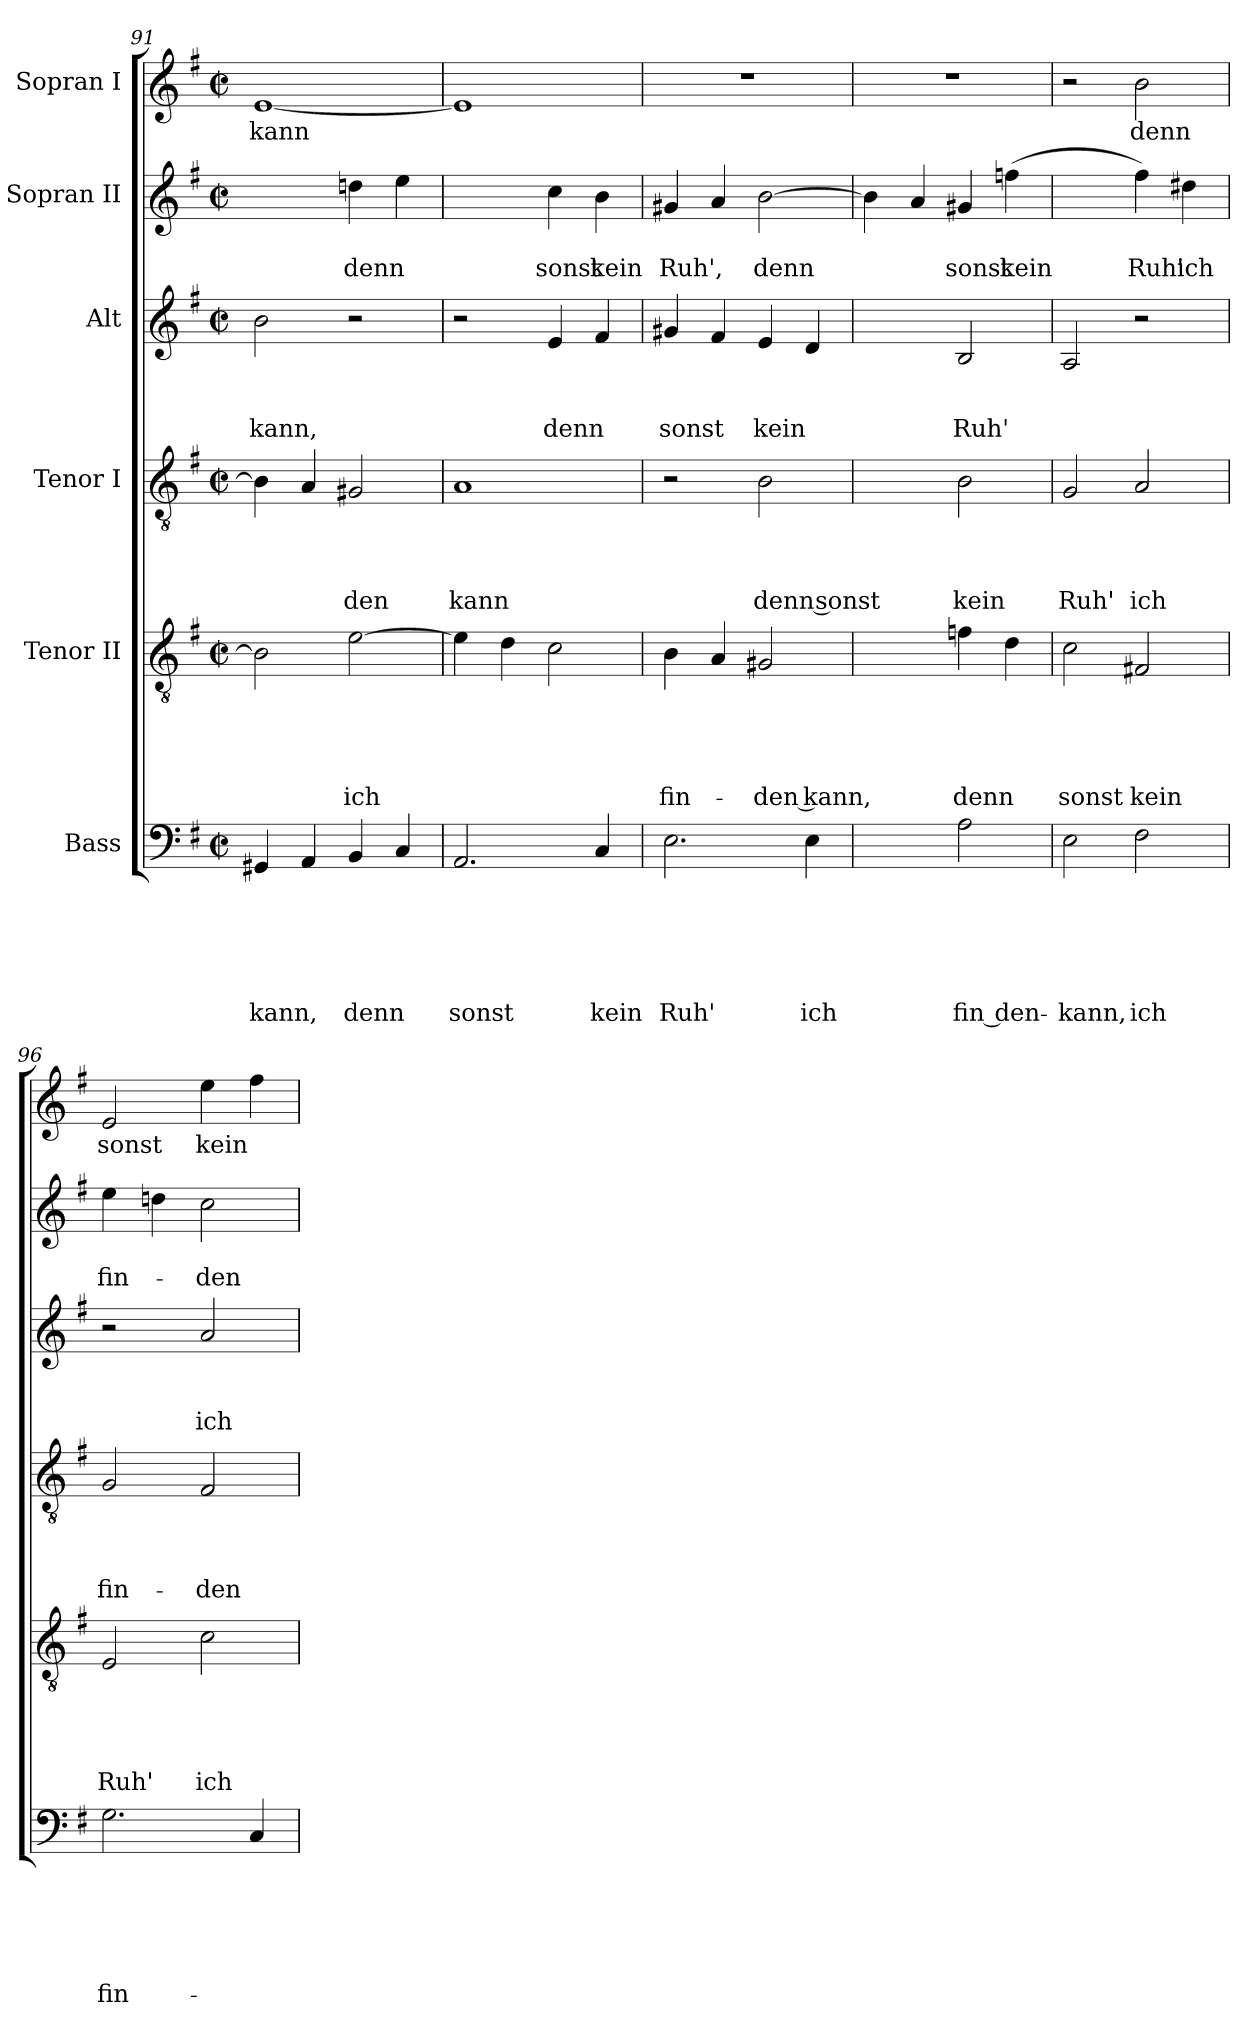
**kern	**text	**text	**text	**text	**text	**text	**kern	**text	**text	**text	**text	**text	**kern	**text	**text	**text	**text	**kern	**text	**text	**text	**kern	**text	**text	**kern	**text
*part6	*part6	*part6	*part6	*part6	*part6	*part6	*part5	*part5	*part5	*part5	*part5	*part5	*part4	*part4	*part4	*part4	*part4	*part3	*part3	*part3	*part3	*part2	*part2	*part2	*part1	*part1
*staff6	*staff6	*staff6	*staff6	*staff6	*staff6	*staff6	*staff5	*staff5	*staff5	*staff5	*staff5	*staff5	*staff4	*staff4	*staff4	*staff4	*staff4	*staff3	*staff3	*staff3	*staff3	*staff2	*staff2	*staff2	*staff1	*staff1
*I"Bass	*	*	*	*	*	*	*I"Tenor II	*	*	*	*	*	*I"Tenor I	*	*	*	*	*I"Alt	*	*	*	*I"Sopran II	*	*	*I"Sopran I	*
*clefF4	*	*	*	*	*	*	*clefGv2	*	*	*	*	*	*clefGv2	*	*	*	*	*clefG2	*	*	*	*clefG2	*	*	*clefG2	*
*k[f#]	*	*	*	*	*	*	*k[f#]	*	*	*	*	*	*k[f#]	*	*	*	*	*k[f#]	*	*	*	*k[f#]	*	*	*k[f#]	*
*G:	*	*	*	*	*	*	*G:	*	*	*	*	*	*G:	*	*	*	*	*G:	*	*	*	*G:	*	*	*G:	*
*M2/2	*	*	*	*	*	*	*M2/2	*	*	*	*	*	*M2/2	*	*	*	*	*M2/2	*	*	*	*M2/2	*	*	*M2/2	*
*met(c|)	*	*	*	*	*	*	*met(c|)	*	*	*	*	*	*met(c|)	*	*	*	*	*met(c|)	*	*	*	*met(c|)	*	*	*met(c|)	*
=91	=91	=91	=91	=91	=91	=91	=91	=91	=91	=91	=91	=91	=91	=91	=91	=91	=91	=91	=91	=91	=91	=91	=91	=91	=91	=91
!	!	!	!	!	!	!LO:LY:b	!	!	!	!	!	!	!	!	!	!	!	!	!	!	!LO:LY:b	!	!	!	!	!LO:LY:b
4GG#X/	.	.	.	.	.	kann,	2B\]	.	.	.	.	.	4B\]	.	.	.	.	2b\	.	.	kann,	2ryy	.	.	[<1e	kann
4AA/	.	.	.	.	.	.	.	.	.	.	.	.	4A/	.	.	.	.	.	.	.	.	.	.	.	.	.
!	!	!	!	!	!	!LO:LY:b	!	!	!	!	!	!LO:LY:b	!	!	!	!	!LO:LY:b	!	!	!	!	!	!	!LO:LY:b	!	!
4BB/	.	.	.	.	.	denn	[>2e\	.	.	.	.	ich	2G#X/	.	.	.	-den	2r	.	.	.	4ddn\	.	denn	.	.
4C/	.	.	.	.	.	.	.	.	.	.	.	.	.	.	.	.	.	.	.	.	.	4ee\	.	.	.	.
=92	=92	=92	=92	=92	=92	=92	=92	=92	=92	=92	=92	=92	=92	=92	=92	=92	=92	=92	=92	=92	=92	=92	=92	=92	=92	=92
!	!	!	!	!	!	!LO:LY:b	!	!	!	!	!	!	!	!	!	!	!LO:LY:b	!	!	!	!	!	!	!	!	!
2.AA/	.	.	.	.	.	sonst	4e\]	.	.	.	.	.	1A	.	.	.	kann	2r	.	.	.	2ryy	.	.	1e]	.
.	.	.	.	.	.	.	4d\	.	.	.	.	.	.	.	.	.	.	.	.	.	.	.	.	.	.	.
!	!	!	!	!	!	!	!	!	!	!	!	!	!	!	!	!	!	!	!	!	!LO:LY:b	!	!	!LO:LY:b	!	!
.	.	.	.	.	.	.	2c\	.	.	.	.	.	.	.	.	.	.	4e/	.	.	denn	4cc\	.	sonst	.	.
!	!	!	!	!	!	!LO:LY:b	!	!	!	!	!	!	!	!	!	!	!	!	!	!	!	!	!	!LO:LY:b	!	!
4C/	.	.	.	.	.	kein	.	.	.	.	.	.	.	.	.	.	.	4f#/	.	.	.	4b\	.	kein	.	.
=93	=93	=93	=93	=93	=93	=93	=93	=93	=93	=93	=93	=93	=93	=93	=93	=93	=93	=93	=93	=93	=93	=93	=93	=93	=93	=93
!	!	!	!	!	!	!LO:LY:b	!	!	!	!	!	!LO:LY:b	!	!	!	!	!	!	!	!	!LO:LY:b	!	!	!LO:LY:b	!	!
2.E\	.	.	.	.	.	Ruh'	4B\	.	.	.	.	fin-	2r	.	.	.	.	4g#X/	.	.	sonst	4g#X/	.	Ruh',	1r	.
.	.	.	.	.	.	.	4A/	.	.	.	.	.	.	.	.	.	.	4f#/	.	.	.	4a/	.	.	.	.
!	!	!	!	!	!	!	!	!	!	!	!	!LO:LY:b	!	!	!	!	!LO:LY:b	!	!	!	!LO:LY:b	!	!	!LO:LY:b	!	!
.	.	.	.	.	.	.	2G#X/	.	.	.	.	-den kann,	2B\	.	.	.	denn sonst	4e/	.	.	kein	[>2b\	.	denn	.	.
!	!	!	!	!	!	!LO:LY:b	!	!	!	!	!	!	!	!	!	!	!	!	!	!	!	!	!	!	!	!
4E\	.	.	.	.	.	ich	.	.	.	.	.	.	.	.	.	.	.	4d/	.	.	.	.	.	.	.	.
=94	=94	=94	=94	=94	=94	=94	=94	=94	=94	=94	=94	=94	=94	=94	=94	=94	=94	=94	=94	=94	=94	=94	=94	=94	=94	=94
2ryy	.	.	.	.	.	.	2ryy	.	.	.	.	.	2ryy	.	.	.	.	2ryy	.	.	.	4b\]	.	.	1r	.
.	.	.	.	.	.	.	.	.	.	.	.	.	.	.	.	.	.	.	.	.	.	4a/	.	.	.	.
!	!	!	!	!	!	!LO:LY:b:rj	!	!	!	!	!	!LO:LY:b	!	!	!	!	!LO:LY:b	!	!	!	!LO:LY:b:rj	!	!	!LO:LY:b	!	!
2A\	.	.	.	.	.	fin den-	4fn\	.	.	.	.	denn	2B\	.	.	.	kein	2B/	.	.	Ruh'	4g#X/	.	sonst	.	.
!	!	!	!	!	!	!	!	!	!	!	!	!	!	!	!	!	!	!	!	!	!	!	!	!LO:LY:b	!	!
.	.	.	.	.	.	.	4d\	.	.	.	.	.	.	.	.	.	.	.	.	.	.	(>4ffn\	.	kein	.	.
=95	=95	=95	=95	=95	=95	=95	=95	=95	=95	=95	=95	=95	=95	=95	=95	=95	=95	=95	=95	=95	=95	=95	=95	=95	=95	=95
!	!	!	!	!	!	!LO:LY:b	!	!	!	!	!	!LO:LY:b	!	!	!	!	!LO:LY:b	!	!	!	!	!	!	!	!	!
2E\	.	.	.	.	.	-kann,	2c\	.	.	.	.	sonst	2G/	.	.	.	Ruh'	2A/	.	.	.	2ryy	.	.	2r	.
!	!	!	!	!	!	!LO:LY:b	!	!	!	!	!	!LO:LY:b	!	!	!	!	!LO:LY:b	!	!	!	!	!	!	!LO:LY:b	!	!LO:LY:b
2F#\	.	.	.	.	.	ich	2F#X/	.	.	.	.	kein	2A/	.	.	.	ich	2r	.	.	.	4ff#\)	.	Ruh'	2b\	denn
!	!	!	!	!	!	!	!	!	!	!	!	!	!	!	!	!	!	!	!	!	!	!	!	!LO:LY:b	!	!
.	.	.	.	.	.	.	.	.	.	.	.	.	.	.	.	.	.	.	.	.	.	4dd#X\	.	ich	.	.
=96	=96	=96	=96	=96	=96	=96	=96	=96	=96	=96	=96	=96	=96	=96	=96	=96	=96	=96	=96	=96	=96	=96	=96	=96	=96	=96
!	!	!	!	!	!	!LO:LY:b	!	!	!	!	!	!LO:LY:b	!	!	!	!	!LO:LY:b	!	!	!	!	!	!	!LO:LY:b	!	!LO:LY:b
2.G\	.	.	.	.	.	fin-	2E/	.	.	.	.	Ruh'	2G/	.	.	.	fin-	2r	.	.	.	4ee\	.	fin-	2e/	sonst
.	.	.	.	.	.	.	.	.	.	.	.	.	.	.	.	.	.	.	.	.	.	4ddn\	.	.	.	.
!	!	!	!	!	!	!	!	!	!	!	!	!LO:LY:b	!	!	!	!	!LO:LY:b	!	!	!	!LO:LY:b	!	!	!LO:LY:b	!	!LO:LY:b
.	.	.	.	.	.	.	2c\	.	.	.	.	ich	2F#/	.	.	.	-den	2a/	.	.	ich	2cc\	.	-den	4ee\	kein
4C/	.	.	.	.	.	.	.	.	.	.	.	.	.	.	.	.	.	.	.	.	.	.	.	.	4ff#\	.
=	=	=	=	=	=	=	=	=	=	=	=	=	=	=	=	=	=	=	=	=	=	=	=	=	=	=
*-	*-	*-	*-	*-	*-	*-	*-	*-	*-	*-	*-	*-	*-	*-	*-	*-	*-	*-	*-	*-	*-	*-	*-	*-	*-	*-
